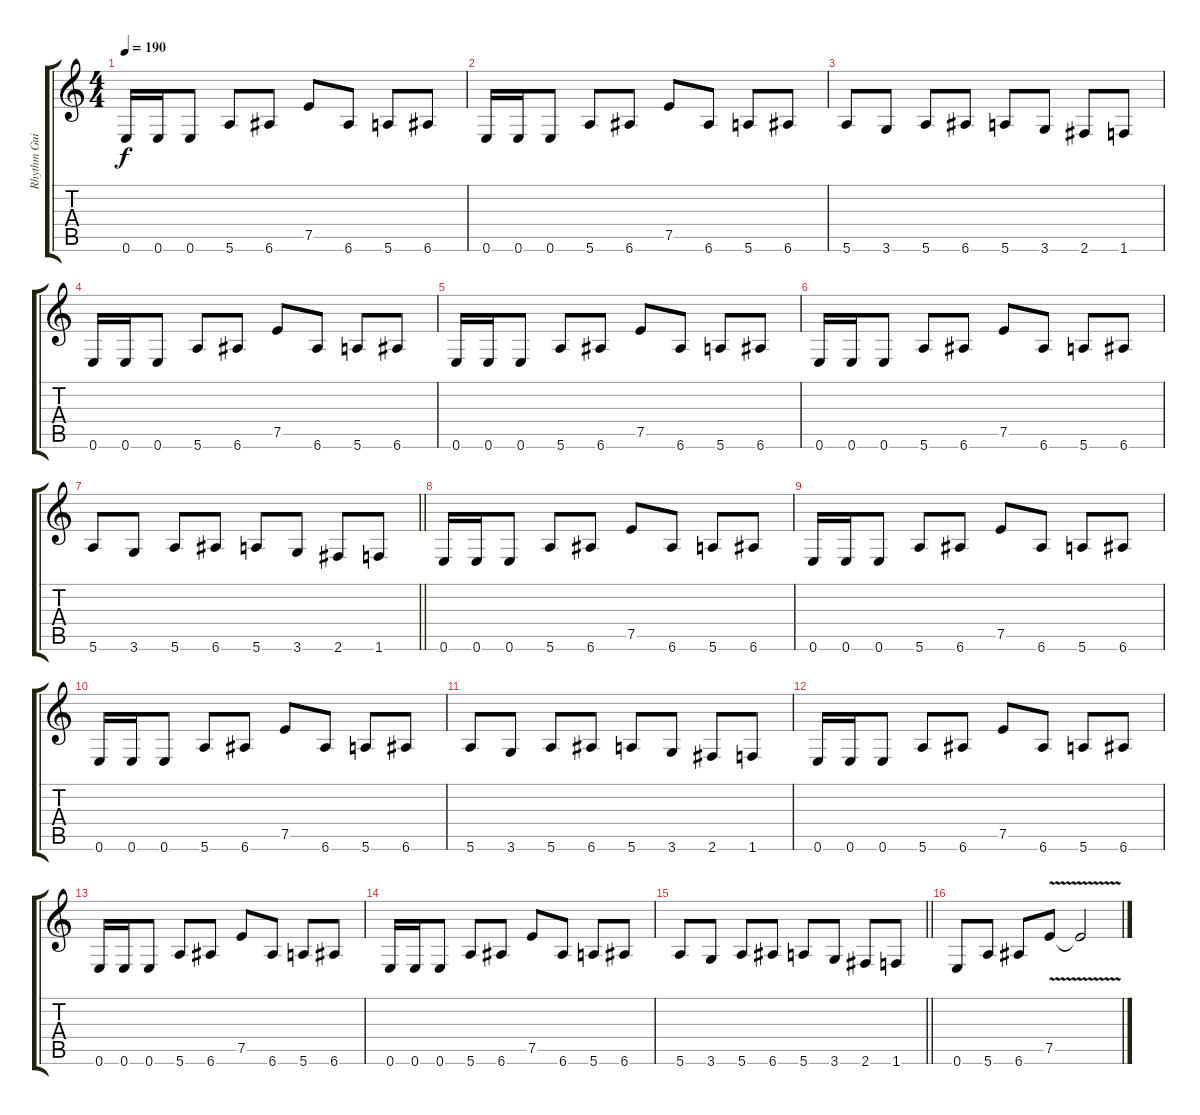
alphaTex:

\track ("Rhythm Guitar Left" "Rhythm Gui") {instrument distortionguitar}
\staff {score tabs}
\tuning (E4 B3 G3 D3 A2 E2) {hide}
\ts (4 4)
\tempo 190
\clef g2
\ks c
0.6.16{dy f} 0.6.16 0.6.8 5.6.8 6.6.8 7.5.8 6.6.8 5.6.8 6.6.8 |
0.6.16 0.6.16 0.6.8 5.6.8 6.6.8 7.5.8 6.6.8 5.6.8 6.6.8 |
5.6.8 3.6.8 5.6.8 6.6.8 5.6.8 3.6.8 2.6.8 1.6.8 |
0.6.16 0.6.16 0.6.8 5.6.8 6.6.8 7.5.8 6.6.8 5.6.8 6.6.8 |
0.6.16 0.6.16 0.6.8 5.6.8 6.6.8 7.5.8 6.6.8 5.6.8 6.6.8 |
0.6.16 0.6.16 0.6.8 5.6.8 6.6.8 7.5.8 6.6.8 5.6.8 6.6.8 |
\barLineRight lightlight
5.6.8 3.6.8 5.6.8 6.6.8 5.6.8 3.6.8 2.6.8 1.6.8 |
\section ("" "")
0.6.16 0.6.16 0.6.8 5.6.8 6.6.8 7.5.8 6.6.8 5.6.8 6.6.8 |
0.6.16 0.6.16 0.6.8 5.6.8 6.6.8 7.5.8 6.6.8 5.6.8 6.6.8 |
0.6.16 0.6.16 0.6.8 5.6.8 6.6.8 7.5.8 6.6.8 5.6.8 6.6.8 |
5.6.8 3.6.8 5.6.8 6.6.8 5.6.8 3.6.8 2.6.8 1.6.8 |
0.6.16 0.6.16 0.6.8 5.6.8 6.6.8 7.5.8 6.6.8 5.6.8 6.6.8 |
0.6.16 0.6.16 0.6.8 5.6.8 6.6.8 7.5.8 6.6.8 5.6.8 6.6.8 |
0.6.16 0.6.16 0.6.8 5.6.8 6.6.8 7.5.8 6.6.8 5.6.8 6.6.8 |
\barLineRight lightlight
5.6.8 3.6.8 5.6.8 6.6.8 5.6.8 3.6.8 2.6.8 1.6.8 |
\section ("" "")
0.6.8 5.6.8 6.6.8 7.5{v}.8 7.5{t}.2
